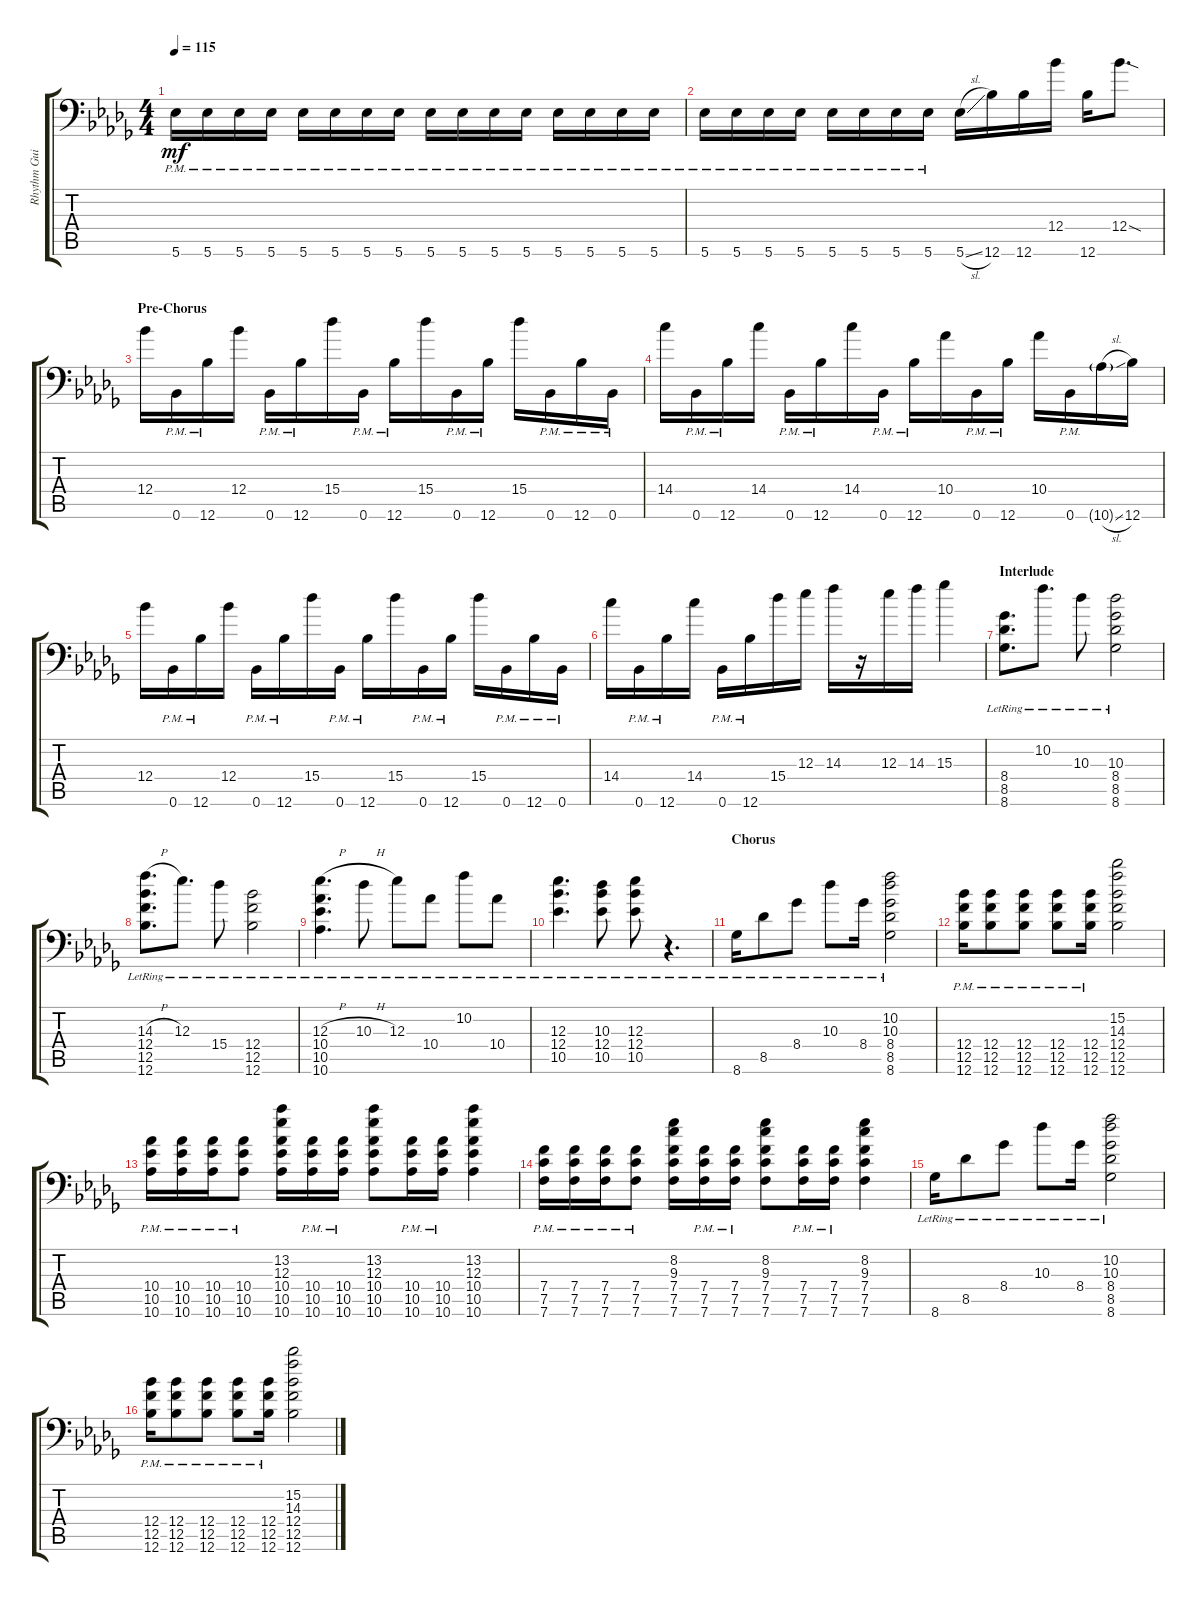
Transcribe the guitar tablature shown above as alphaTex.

\track ("Rhythm Guitar" "Rhythm Gui") {instrument overdrivenguitar}
\staff {score tabs}
\tuning (C4 G3 Eb3 Bb2 F2 Bb1) {hide}
\ts (4 4)
\tempo 115
\clef f4
\ks bbminor
5.6{pm}.16{dy mf} 5.6{pm}.16 5.6{pm}.16 5.6{pm}.16 5.6{pm}.16 5.6{pm}.16 5.6{pm}.16 5.6{pm}.16 5.6{pm}.16 5.6{pm}.16 5.6{pm}.16 5.6{pm}.16 5.6{pm}.16 5.6{pm}.16 5.6{pm}.16 5.6{pm}.16 |
5.6{pm}.16 5.6{pm}.16 5.6{pm}.16 5.6{pm}.16 5.6{pm}.16 5.6{pm}.16 5.6{pm}.16 5.6{pm}.16 5.6{sl}.16 12.6.16 12.6.16 12.4.16 12.6.16 12.4{sod}.8{d} |
\section ("" "Pre-Chorus")
12.4.16 0.6{pm}.16 12.6{pm}.16 12.4.16 0.6{pm}.16 12.6{pm}.16 15.4.16 0.6{pm}.16 12.6{pm}.16 15.4.16 0.6{pm}.16 12.6{pm}.16 15.4.16 0.6{pm}.16 12.6{pm}.16 0.6{pm}.16 |
14.4.16 0.6{pm}.16 12.6{pm}.16 14.4.16 0.6{pm}.16 12.6{pm}.16 14.4.16 0.6{pm}.16 12.6{pm}.16 10.4.16 0.6{pm}.16 12.6{pm}.16 10.4.16 0.6{pm}.16 10.6{sl g}.16 12.6.16 |
12.4.16 0.6{pm}.16 12.6{pm}.16 12.4.16 0.6{pm}.16 12.6{pm}.16 15.4.16 0.6{pm}.16 12.6{pm}.16 15.4.16 0.6{pm}.16 12.6{pm}.16 15.4.16 0.6{pm}.16 12.6{pm}.16 0.6{pm}.16 |
14.4.16 0.6{pm}.16 12.6{pm}.16 14.4.16 0.6{pm}.16 12.6{pm}.16 15.4.16 12.3.16 14.3.16 r.16 12.3.16 14.3.16 15.3.4 |
\section ("" "Interlude")
(8.4{lr} 8.5{lr} 8.6{lr}).8{d} 10.2{lr}.8{d} 10.3{lr}.8 (10.3{lr} 8.4{lr} 8.5{lr} 8.6{lr}).2 |
(14.3{h lr} 12.4{lr} 12.5{lr} 12.6{lr}).8{d} 12.3{lr}.8{d} 15.4{lr}.8 (12.4{lr} 12.5{lr} 12.6{lr}).2 |
(12.3{h lr} 10.4{lr} 10.5{lr} 10.6{lr}).4{d} 10.3{h lr}.8 12.3{lr}.8 10.4{lr}.8 10.2{lr}.8 10.4{lr}.8 |
(12.3{lr} 12.4{lr} 10.5{lr}).4{d} (10.3{lr} 12.4{lr} 10.5{lr}).8 (12.3{lr} 12.4{lr} 10.5{lr}).8 r.4{d} |
\section ("" "Chorus")
8.6{lr}.16 8.5{lr}.8 8.4{lr}.8 10.3{lr}.8 8.4{lr}.16 (10.2{lr} 10.3{lr} 8.4{lr} 8.5{lr} 8.6{lr}).2 |
(12.4{pm} 12.5{pm} 12.6{pm}).16 (12.4{pm} 12.5{pm} 12.6{pm}).8 (12.4{pm} 12.5{pm} 12.6{pm}).8 (12.4{pm} 12.5{pm} 12.6{pm}).8 (12.4{pm} 12.5{pm} 12.6{pm}).16 (15.2 14.3 12.4 12.5 12.6).2 |
(10.4{pm} 10.5{pm} 10.6{pm}).16 (10.4{pm} 10.5{pm} 10.6{pm}).16 (10.4{pm} 10.5{pm} 10.6{pm}).16 (10.4{pm} 10.5{pm} 10.6{pm}).8 (13.2 12.3 10.4 10.5 10.6).16 (10.4{pm} 10.5{pm} 10.6{pm}).16 (10.4{pm} 10.5{pm} 10.6{pm}).16 (13.2 12.3 10.4 10.5 10.6).8 (10.4{pm} 10.5{pm} 10.6{pm}).16 (10.4{pm} 10.5{pm} 10.6{pm}).16 (13.2 12.3 10.4 10.5 10.6).4 |
(7.4{pm} 7.5{pm} 7.6{pm}).16 (7.4{pm} 7.5{pm} 7.6{pm}).16 (7.4{pm} 7.5{pm} 7.6{pm}).16 (7.4{pm} 7.5{pm} 7.6{pm}).8 (8.2 9.3 7.4 7.5 7.6).16 (7.4{pm} 7.5{pm} 7.6{pm}).16 (7.4{pm} 7.5{pm} 7.6{pm}).16 (8.2 9.3 7.4 7.5 7.6).8 (7.4{pm} 7.5{pm} 7.6{pm}).16 (7.4{pm} 7.5{pm} 7.6{pm}).16 (8.2 9.3 7.4 7.5 7.6).4 |
8.6{lr}.16 8.5{lr}.8 8.4{lr}.8 10.3{lr}.8 8.4{lr}.16 (10.2{lr} 10.3{lr} 8.4{lr} 8.5{lr} 8.6{lr}).2 |
(12.4{pm} 12.5{pm} 12.6{pm}).16 (12.4{pm} 12.5{pm} 12.6{pm}).8 (12.4{pm} 12.5{pm} 12.6{pm}).8 (12.4{pm} 12.5{pm} 12.6{pm}).8 (12.4{pm} 12.5{pm} 12.6{pm}).16 (15.2 14.3 12.4 12.5 12.6).2
